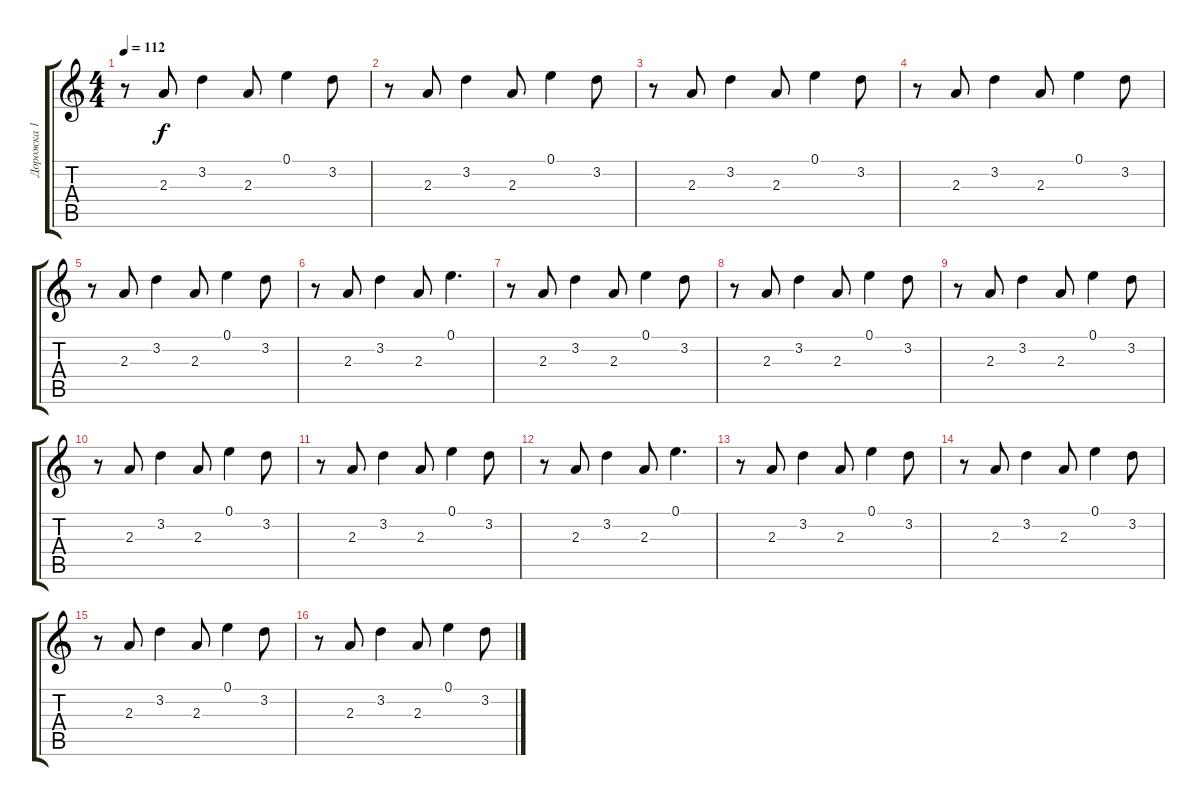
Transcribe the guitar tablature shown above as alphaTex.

\track ("Дорожка 1" "Дорожка 1") {instrument acousticguitarsteel}
\staff {score tabs}
\tuning (E4 B3 G3 D3 A2 E2) {hide}
\ts (4 4)
\tempo 112
\clef g2
\ks c
r.8{dy f} 2.3.8 3.2.4 2.3.8 0.1.4 3.2.8 |
r.8 2.3.8 3.2.4 2.3.8 0.1.4 3.2.8 |
r.8 2.3.8 3.2.4 2.3.8 0.1.4 3.2.8 |
r.8 2.3.8 3.2.4 2.3.8 0.1.4 3.2.8 |
r.8 2.3.8 3.2.4 2.3.8 0.1.4 3.2.8 |
r.8 2.3.8 3.2.4 2.3.8 0.1.4{d} |
r.8 2.3.8 3.2.4 2.3.8 0.1.4 3.2.8 |
r.8 2.3.8 3.2.4 2.3.8 0.1.4 3.2.8 |
r.8 2.3.8 3.2.4 2.3.8 0.1.4 3.2.8 |
r.8 2.3.8 3.2.4 2.3.8 0.1.4 3.2.8 |
r.8 2.3.8 3.2.4 2.3.8 0.1.4 3.2.8 |
r.8 2.3.8 3.2.4 2.3.8 0.1.4{d} |
r.8 2.3.8 3.2.4 2.3.8 0.1.4 3.2.8 |
r.8 2.3.8 3.2.4 2.3.8 0.1.4 3.2.8 |
r.8 2.3.8 3.2.4 2.3.8 0.1.4 3.2.8 |
r.8 2.3.8 3.2.4 2.3.8 0.1.4 3.2.8
